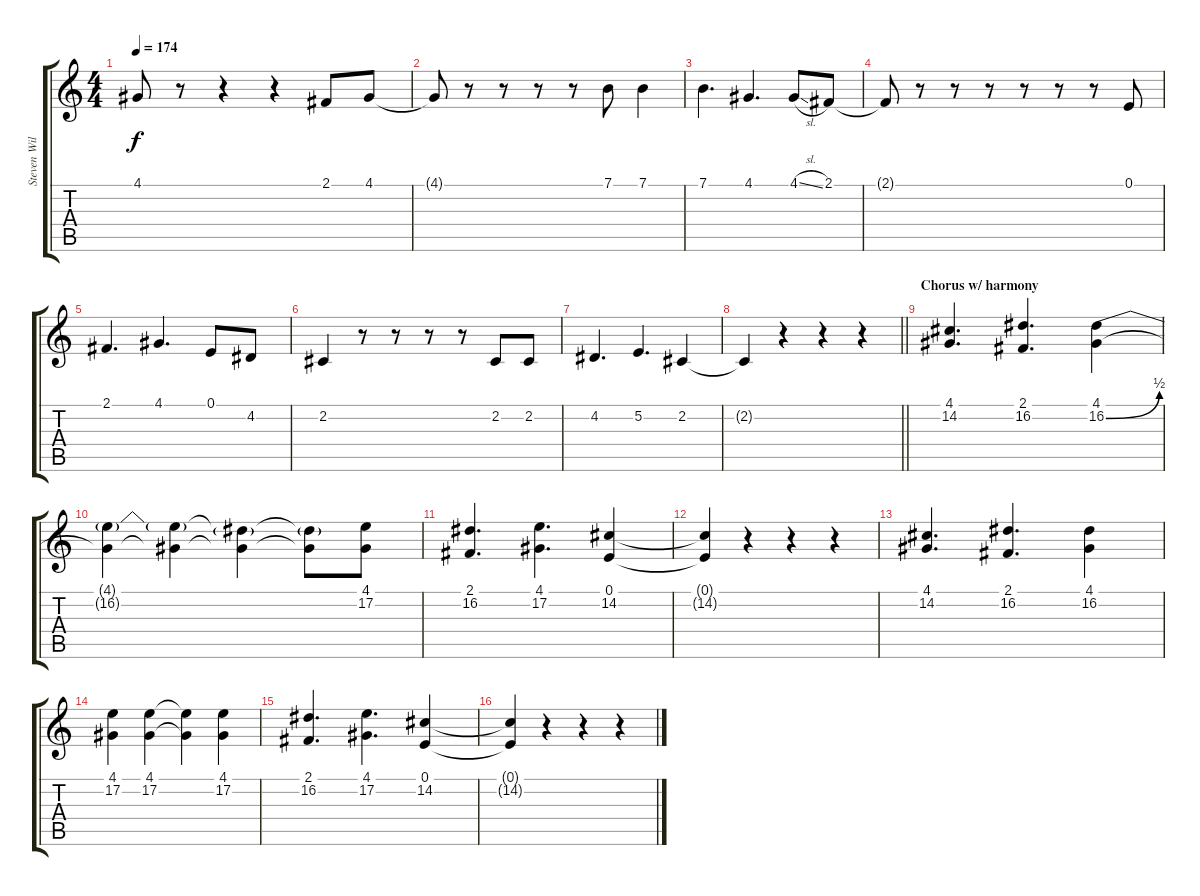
\track ("Steven Wilson (Vocals)" "Steven Wil") {instrument altosax}
\staff {score tabs}
\tuning (E4 B3 G3 D3 A2 E2) {hide}
\ts (4 4)
\tempo 174
\clef g2
\ks c
4.1{t}.8{dy f} r.8 r.4 r.4 2.1.8 4.1.8 |
4.1{t}.8 r.8 r.8 r.8 r.8 7.1.8 7.1.4 |
7.1.4{d} 4.1.4{d} 4.1{sl}.8 2.1.8 |
2.1{t}.8 r.8 r.8 r.8 r.8 r.8 r.8 0.1.8 |
2.1.4{d} 4.1.4{d} 0.1.8 4.2.8 |
2.2.4 r.8 r.8 r.8 r.8 2.2.8 2.2.8 |
4.2.4{d} 5.2.4{d} 2.2.4 |
\barLineRight lightlight
2.2{t}.4 r.4 r.4 r.4 |
\section ("" "Chorus w/ harmony")
(4.1 14.2).4{d} (2.1 16.2).4{d} (4.1 16.2{be (bend 0 0 60 2)}).4 |
(4.1{t} 16.2{t}).4 (4.1{t} 16.2{t}).4 (4.1{t} 16.2{t}).4 (4.1{t} 16.2{t}).8 (4.1 17.2).8 |
(2.1 16.2).4{d} (4.1 17.2).4{d} (0.1 14.2).4 |
(0.1{t} 14.2{t}).4 r.4 r.4 r.4 |
(4.1 14.2).4{d} (2.1 16.2).4{d} (4.1 16.2).4 |
(4.1 17.2).4 (4.1 17.2).4 (4.1{t} 17.2{t}).4 (4.1 17.2).4 |
(2.1 16.2).4{d} (4.1 17.2).4{d} (0.1 14.2).4 |
(0.1{t} 14.2{t}).4 r.4 r.4 r.4
